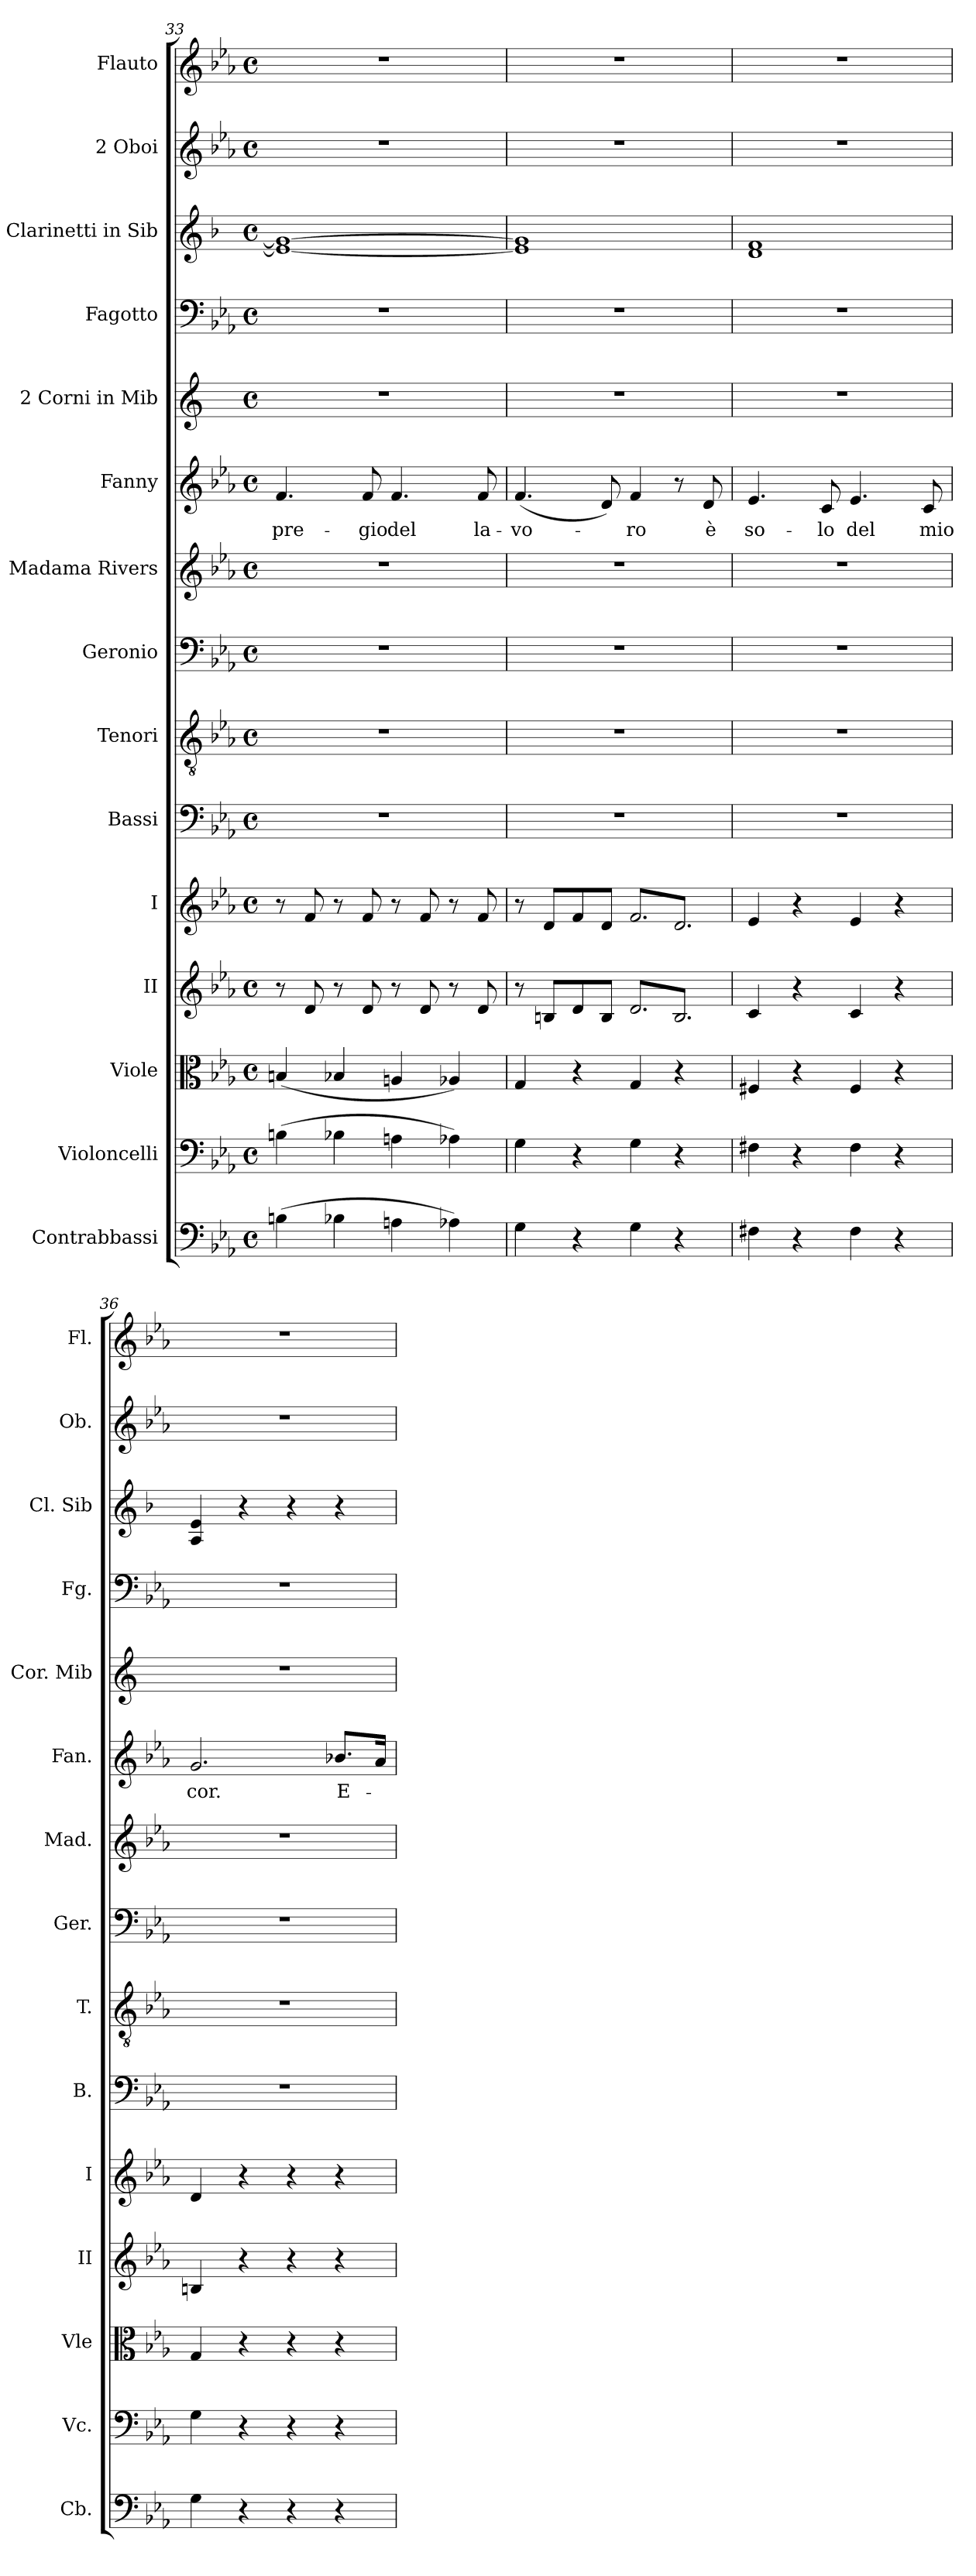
**kern	**kern	**kern	**kern	**kern	**kern	**kern	**kern	**kern	**kern	**text	**kern	**kern	**kern	**kern	**kern
*part15	*part14	*part13	*part12	*part11	*part10	*part9	*part8	*part7	*part6	*part6	*part5	*part4	*part3	*part2	*part1
*staff15	*staff14	*staff13	*staff12	*staff11	*staff10	*staff9	*staff8	*staff7	*staff6	*staff6	*staff5	*staff4	*staff3	*staff2	*staff1
*I"Contrabbassi	*I"Violoncelli	*I"Viole	*I"II	*I"I	*I"Bassi	*I"Tenori	*I"Geronio	*I"Madama Rivers	*I"Fanny	*	*I"2 Corni in Mib	*I"Fagotto	*I"2 Clarinetti in Sib	*I"2 Oboi	*I"Flauto
*I'Cb.	*I'Vc.	*I'Vle	*I'II	*I'I	*I'B.	*I'T.	*I'Ger.	*I'Mad.	*I'Fan.	*	*I'Cor. Mib	*I'Fg.	*I'Cl. Sib	*I'Ob.	*I'Fl.
!!LO:LB:g=z
*clefF4	*clefF4	*clefC3	*clefG2	*clefG2	*clefF4	*clefGv2	*clefF4	*clefG2	*clefG2	*	*clefG2	*clefF4	*clefG2	*clefG2	*clefG2
*	*	*	*	*	*	*	*	*	*	*	*	*	*ITrd1c2	*	*
*k[b-e-a-]	*k[b-e-a-]	*k[b-e-a-]	*k[b-e-a-]	*k[b-e-a-]	*k[b-e-a-]	*k[b-e-a-]	*k[b-e-a-]	*k[b-e-a-]	*k[b-e-a-]	*	*k[]	*k[b-e-a-]	*k[b-e-a-]	*k[b-e-a-]	*k[b-e-a-]
*E-:	*E-:	*E-:	*E-:	*E-:	*E-:	*E-:	*E-:	*E-:	*E-:	*	*C:	*E-:	*E-:	*E-:	*E-:
*M4/4	*M4/4	*M4/4	*M4/4	*M4/4	*M4/4	*M4/4	*M4/4	*M4/4	*M4/4	*	*M4/4	*M4/4	*M4/4	*M4/4	*M4/4
*met(c)	*met(c)	*met(c)	*met(c)	*met(c)	*met(c)	*met(c)	*met(c)	*met(c)	*met(c)	*	*met(c)	*met(c)	*met(c)	*met(c)	*met(c)
=33	=33	=33	=33	=33	=33	=33	=33	=33	=33	=33	=33	=33	=33	=33	=33
!	!	!	!	!	!	!	!	!	!	!LO:LY:b	!	!	!	!	!
(>4Bn\	(>4Bn\	(<4Bn/	8r	8r	1r	1r	1r	1r	4.f/	pre-	1r	1r	1d_ 1f_	1r	1r
.	.	.	8d/	8f/	.	.	.	.	.	.	.	.	.	.	.
4B-X\	4B-X\	4B-X/	8r	8r	.	.	.	.	.	.	.	.	.	.	.
!	!	!	!	!	!	!	!	!	!	!LO:LY:b	!	!	!	!	!
.	.	.	8d/	8f/	.	.	.	.	8f/	-gio	.	.	.	.	.
!	!	!	!	!	!	!	!	!	!	!LO:LY:b	!	!	!	!	!
4An\	4An\	4An/	8r	8r	.	.	.	.	4.f/	del	.	.	.	.	.
.	.	.	8d/	8f/	.	.	.	.	.	.	.	.	.	.	.
4A-X\)	4A-X\)	4A-X/)	8r	8r	.	.	.	.	.	.	.	.	.	.	.
!	!	!	!	!	!	!	!	!	!	!LO:LY:b	!	!	!	!	!
.	.	.	8d/	8f/	.	.	.	.	8f/	la-	.	.	.	.	.
=34	=34	=34	=34	=34	=34	=34	=34	=34	=34	=34	=34	=34	=34	=34	=34
!	!	!	!	!	!	!	!	!	!	!LO:LY:b	!	!	!	!	!
4G\	4G\	4G/	8r	8r	1r	1r	1r	1r	(<4.f/	-vo-	1r	1r	1d] 1f]	1r	1r
.	.	.	8Bn/L	8d/L	.	.	.	.	.	.	.	.	.	.	.
4r	4r	4r	8d/	8f/	.	.	.	.	.	.	.	.	.	.	.
.	.	.	8B/J	8d/J	.	.	.	.	8d/)	.	.	.	.	.	.
*	*	*	*Xtuplet	*	*	*	*	*	*	*	*	*	*	*	*
!	!	!	!LO:N:head=open	!	!	!	!	!	!	!	!	!	!	!	!
*	*	*	*	*Xtuplet	*	*	*	*	*	*	*	*	*	*	*
!	!	!	!	!LO:N:head=open	!	!	!	!	!	!LO:LY:b	!	!	!	!	!
4G\	4G\	4G/	6.d/L	6.f/L	.	.	.	.	4f/	-ro	.	.	.	.	.
!	!	!	!LO:N:head=open	!LO:N:head=open	!	!	!	!	!	!	!	!	!	!	!
4r	4r	4r	6.B/J	6.d/J	.	.	.	.	8r	.	.	.	.	.	.
!	!	!	!	!	!	!	!	!	!	!LO:LY:b	!	!	!	!	!
.	.	.	.	.	.	.	.	.	8d/	è	.	.	.	.	.
=35	=35	=35	=35	=35	=35	=35	=35	=35	=35	=35	=35	=35	=35	=35	=35
!	!	!	!	!	!	!	!	!	!	!LO:LY:b	!	!	!	!	!
4F#X\	4F#X\	4F#X/	4c/	4e-/	1r	1r	1r	1r	4.e-/	so-	1r	1r	1c 1e-	1r	1r
4r	4r	4r	4r	4r	.	.	.	.	.	.	.	.	.	.	.
!	!	!	!	!	!	!	!	!	!	!LO:LY:b	!	!	!	!	!
.	.	.	.	.	.	.	.	.	8c/	-lo	.	.	.	.	.
!	!	!	!	!	!	!	!	!	!	!LO:LY:b	!	!	!	!	!
4F#\	4F#\	4F#/	4c/	4e-/	.	.	.	.	4.e-/	del	.	.	.	.	.
4r	4r	4r	4r	4r	.	.	.	.	.	.	.	.	.	.	.
!	!	!	!	!	!	!	!	!	!	!LO:LY:b	!	!	!	!	!
.	.	.	.	.	.	.	.	.	8c/	mio	.	.	.	.	.
=36	=36	=36	=36	=36	=36	=36	=36	=36	=36	=36	=36	=36	=36	=36	=36
!	!	!	!	!	!	!	!	!	!	!LO:LY:b	!	!	!	!	!
4G\	4G\	4G/	4Bn/	4d/	1r	1r	1r	1r	2.g/	cor.	1r	1r	4G/ 4d/	1r	1r
4r	4r	4r	4r	4r	.	.	.	.	.	.	.	.	4r	.	.
4r	4r	4r	4r	4r	.	.	.	.	.	.	.	.	4r	.	.
!	!	!	!	!	!	!	!	!	!	!LO:LY:b	!	!	!	!	!
4r	4r	4r	4r	4r	.	.	.	.	8.b-X/L	E-	.	.	4r	.	.
.	.	.	.	.	.	.	.	.	16a-/Jk	.	.	.	.	.	.
=	=	=	=	=	=	=	=	=	=	=	=	=	=	=	=
*-	*-	*-	*-	*-	*-	*-	*-	*-	*-	*-	*-	*-	*-	*-	*-
